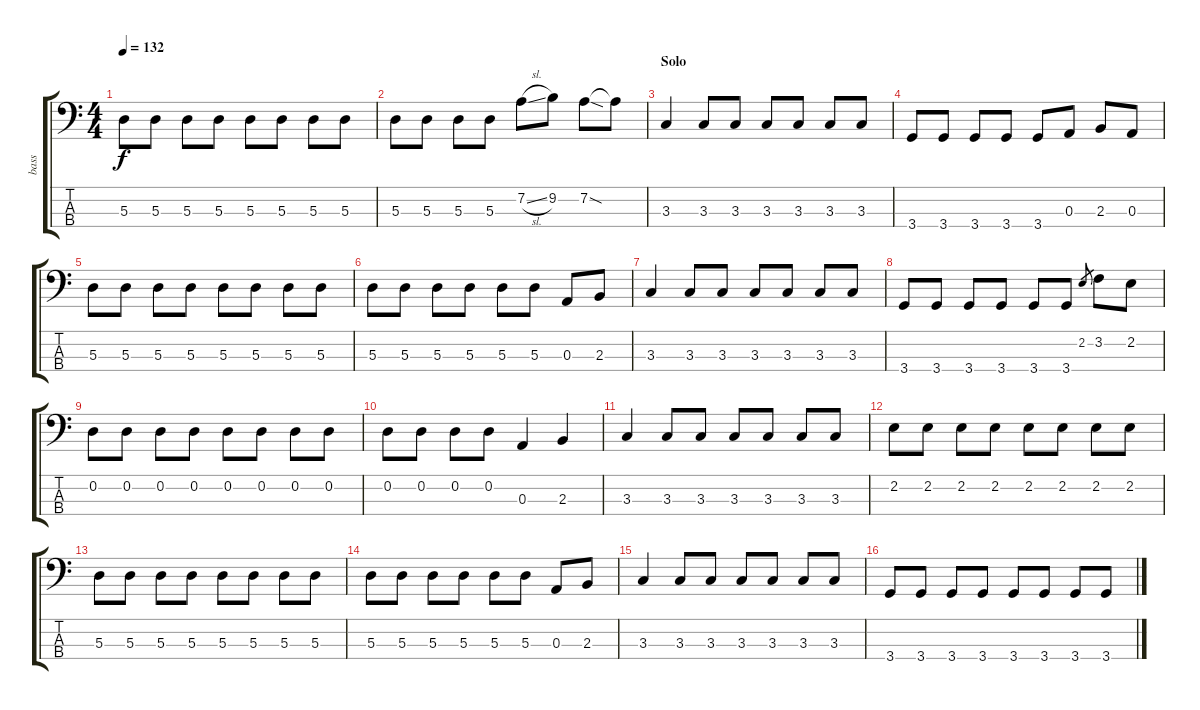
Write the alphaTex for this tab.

\track ("bass" "bass") {instrument electricbassfinger}
\staff {score tabs}
\tuning (G2 D2 A1 E1) {hide}
\ts (4 4)
\tempo 132
\clef f4
\ks c
5.3.8{dy f} 5.3.8 5.3.8 5.3.8 5.3.8 5.3.8 5.3.8 5.3.8 |
5.3.8 5.3.8 5.3.8 5.3.8 7.2{sl}.8 9.2.8 7.2{sod}.8 7.2{t}.8 |
\section ("" "Solo")
3.3.4 3.3.8 3.3.8 3.3.8 3.3.8 3.3.8 3.3.8 |
3.4.8 3.4.8 3.4.8 3.4.8 3.4.8 0.3.8 2.3.8 0.3.8 |
5.3.8 5.3.8 5.3.8 5.3.8 5.3.8 5.3.8 5.3.8 5.3.8 |
5.3.8 5.3.8 5.3.8 5.3.8 5.3.8 5.3.8 0.3.8 2.3.8 |
3.3.4 3.3.8 3.3.8 3.3.8 3.3.8 3.3.8 3.3.8 |
3.4.8 3.4.8 3.4.8 3.4.8 3.4.8 3.4.8 2.2.8{gr} 3.2.8 2.2.8 |
0.2.8 0.2.8 0.2.8 0.2.8 0.2.8 0.2.8 0.2.8 0.2.8 |
0.2.8 0.2.8 0.2.8 0.2.8 0.3.4 2.3.4 |
3.3.4 3.3.8 3.3.8 3.3.8 3.3.8 3.3.8 3.3.8 |
2.2.8 2.2.8 2.2.8 2.2.8 2.2.8 2.2.8 2.2.8 2.2.8 |
5.3.8 5.3.8 5.3.8 5.3.8 5.3.8 5.3.8 5.3.8 5.3.8 |
5.3.8 5.3.8 5.3.8 5.3.8 5.3.8 5.3.8 0.3.8 2.3.8 |
3.3.4 3.3.8 3.3.8 3.3.8 3.3.8 3.3.8 3.3.8 |
3.4.8 3.4.8 3.4.8 3.4.8 3.4.8 3.4.8 3.4.8 3.4.8
